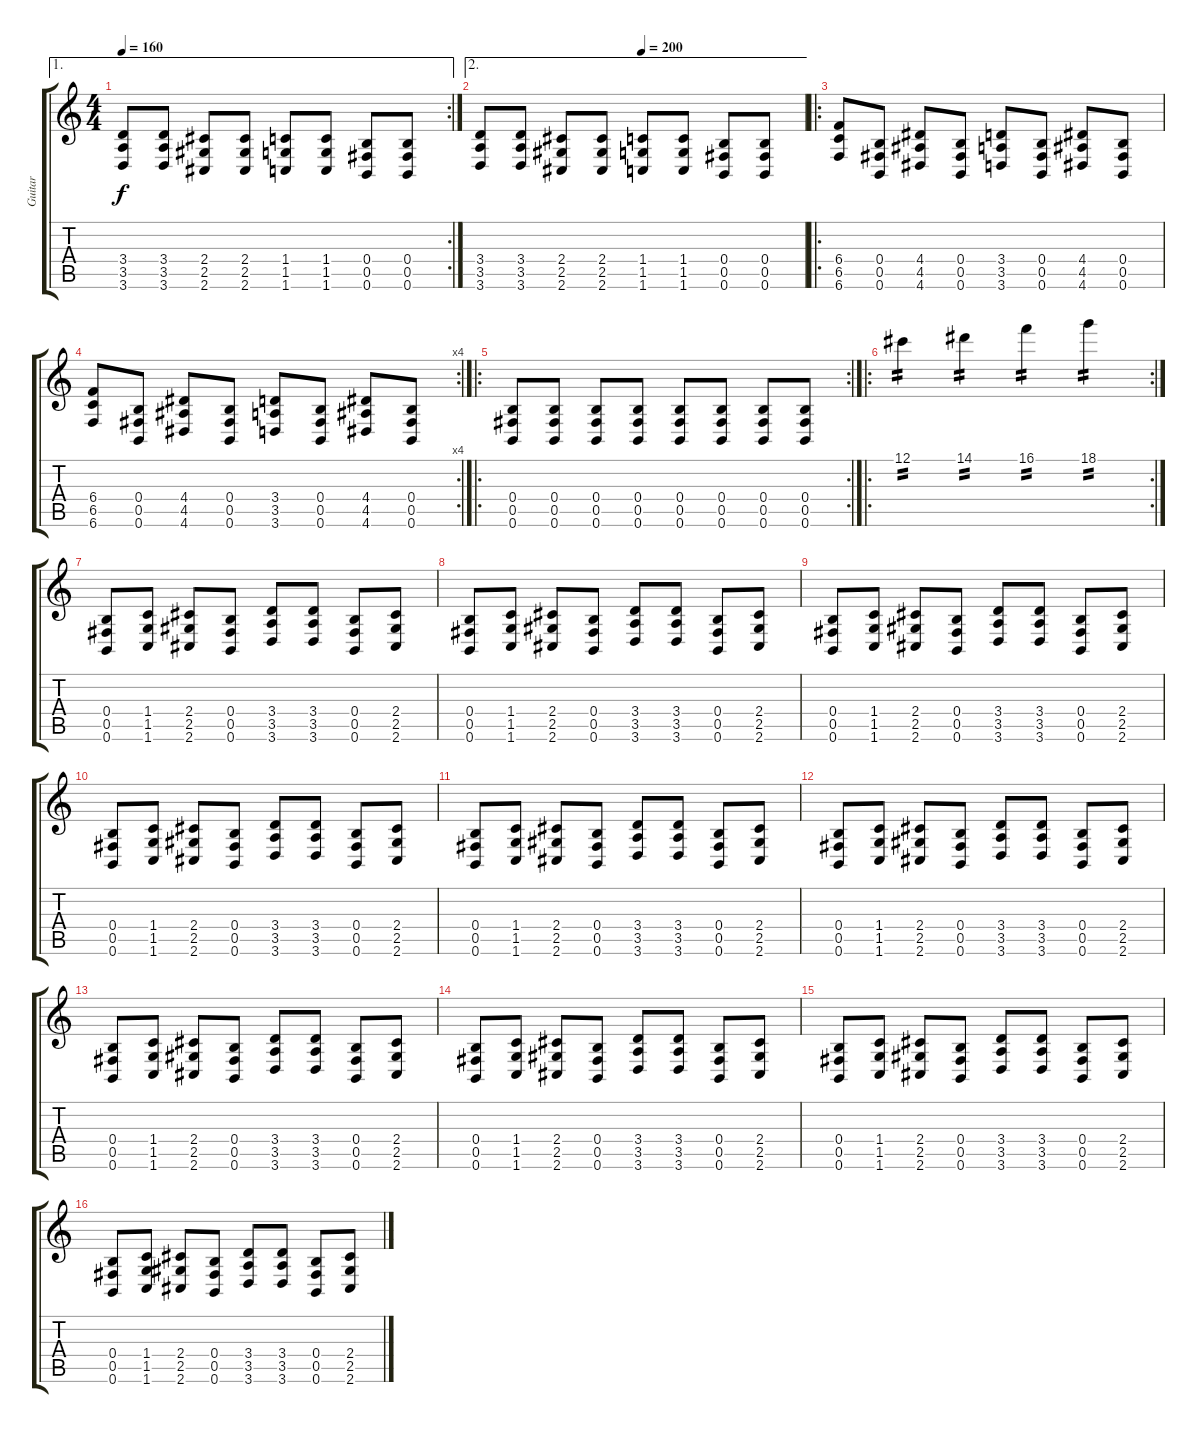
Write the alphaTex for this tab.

\track ("Guitar" "Guitar") {instrument distortionguitar}
\staff {score tabs}
\tuning (Db4 Ab3 E3 B2 Gb2 B1) {hide}
\ae 1
\rc 2
\ts (4 4)
\tempo 160
\clef g2
\ks c
(3.4 3.5 3.6).8{dy f} (3.4 3.5 3.6).8 (2.4 2.5 2.6).8 (2.4 2.5 2.6).8 (1.4 1.5 1.6).8 (1.4 1.5 1.6).8 (0.4 0.5 0.6).8 (0.4 0.5 0.6).8 |
\ae 2
\tempo (200 0.5)
(3.4 3.5 3.6).8 (3.4 3.5 3.6).8 (2.4 2.5 2.6).8 (2.4 2.5 2.6).8 (1.4 1.5 1.6).8 (1.4 1.5 1.6).8 (0.4 0.5 0.6).8 (0.4 0.5 0.6).8 |
\ro
(6.4 6.5 6.6).8 (0.4 0.5 0.6).8 (4.4 4.5 4.6).8 (0.4 0.5 0.6).8 (3.4 3.5 3.6).8 (0.4 0.5 0.6).8 (4.4 4.5 4.6).8 (0.4 0.5 0.6).8 |
\rc 4
(6.4 6.5 6.6).8 (0.4 0.5 0.6).8 (4.4 4.5 4.6).8 (0.4 0.5 0.6).8 (3.4 3.5 3.6).8 (0.4 0.5 0.6).8 (4.4 4.5 4.6).8 (0.4 0.5 0.6).8 |
\ro
\rc 2
(0.4 0.5 0.6).8 (0.4 0.5 0.6).8 (0.4 0.5 0.6).8 (0.4 0.5 0.6).8 (0.4 0.5 0.6).8 (0.4 0.5 0.6).8 (0.4 0.5 0.6).8 (0.4 0.5 0.6).8 |
\ro
\rc 2
12.1.4{tp 2} 14.1.4{tp 2} 16.1.4{tp 2} 18.1.4{tp 2} |
(0.4 0.5 0.6).8 (1.4 1.5 1.6).8 (2.4 2.5 2.6).8 (0.4 0.5 0.6).8 (3.4 3.5 3.6).8 (3.4 3.5 3.6).8 (0.4 0.5 0.6).8 (2.4 2.5 2.6).8 |
(0.4 0.5 0.6).8 (1.4 1.5 1.6).8 (2.4 2.5 2.6).8 (0.4 0.5 0.6).8 (3.4 3.5 3.6).8 (3.4 3.5 3.6).8 (0.4 0.5 0.6).8 (2.4 2.5 2.6).8 |
(0.4 0.5 0.6).8 (1.4 1.5 1.6).8 (2.4 2.5 2.6).8 (0.4 0.5 0.6).8 (3.4 3.5 3.6).8 (3.4 3.5 3.6).8 (0.4 0.5 0.6).8 (2.4 2.5 2.6).8 |
(0.4 0.5 0.6).8 (1.4 1.5 1.6).8 (2.4 2.5 2.6).8 (0.4 0.5 0.6).8 (3.4 3.5 3.6).8 (3.4 3.5 3.6).8 (0.4 0.5 0.6).8 (2.4 2.5 2.6).8 |
(0.4 0.5 0.6).8 (1.4 1.5 1.6).8 (2.4 2.5 2.6).8 (0.4 0.5 0.6).8 (3.4 3.5 3.6).8 (3.4 3.5 3.6).8 (0.4 0.5 0.6).8 (2.4 2.5 2.6).8 |
(0.4 0.5 0.6).8 (1.4 1.5 1.6).8 (2.4 2.5 2.6).8 (0.4 0.5 0.6).8 (3.4 3.5 3.6).8 (3.4 3.5 3.6).8 (0.4 0.5 0.6).8 (2.4 2.5 2.6).8 |
(0.4 0.5 0.6).8 (1.4 1.5 1.6).8 (2.4 2.5 2.6).8 (0.4 0.5 0.6).8 (3.4 3.5 3.6).8 (3.4 3.5 3.6).8 (0.4 0.5 0.6).8 (2.4 2.5 2.6).8 |
(0.4 0.5 0.6).8 (1.4 1.5 1.6).8 (2.4 2.5 2.6).8 (0.4 0.5 0.6).8 (3.4 3.5 3.6).8 (3.4 3.5 3.6).8 (0.4 0.5 0.6).8 (2.4 2.5 2.6).8 |
(0.4 0.5 0.6).8 (1.4 1.5 1.6).8 (2.4 2.5 2.6).8 (0.4 0.5 0.6).8 (3.4 3.5 3.6).8 (3.4 3.5 3.6).8 (0.4 0.5 0.6).8 (2.4 2.5 2.6).8 |
(0.4 0.5 0.6).8 (1.4 1.5 1.6).8 (2.4 2.5 2.6).8 (0.4 0.5 0.6).8 (3.4 3.5 3.6).8 (3.4 3.5 3.6).8 (0.4 0.5 0.6).8 (2.4 2.5 2.6).8
